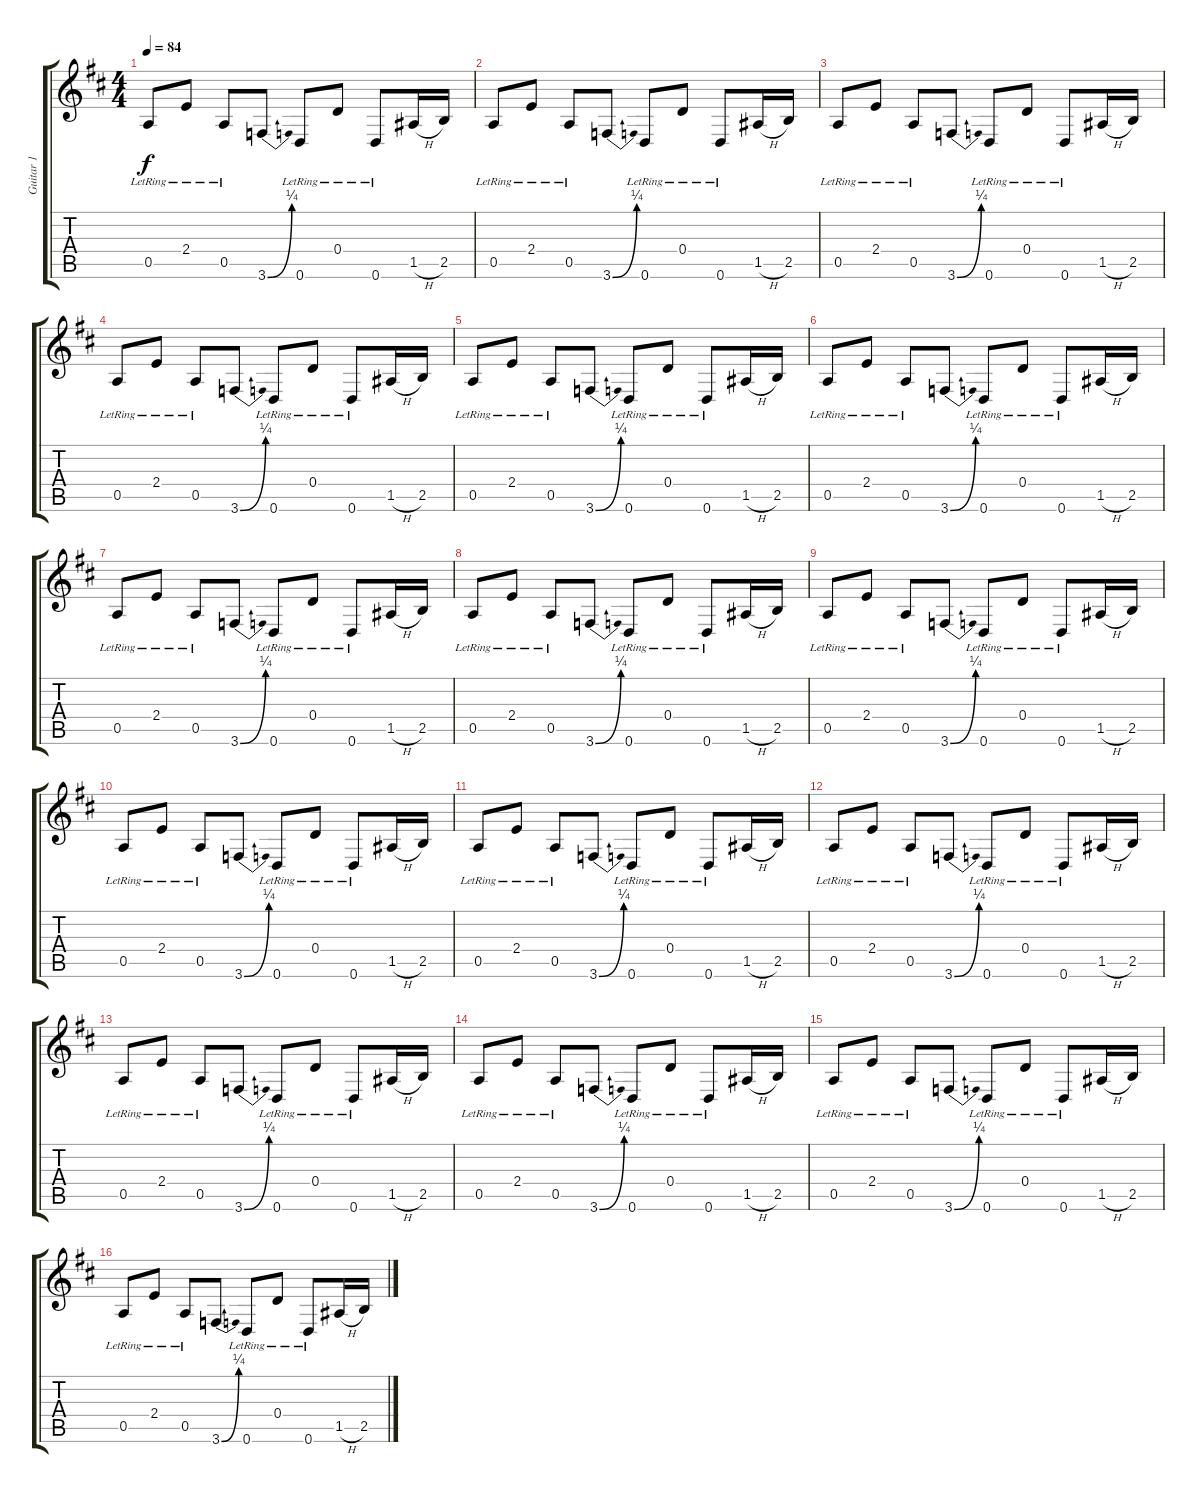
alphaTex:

\track ("Guitar 1" "Guitar 1") {instrument acousticguitarsteel}
\staff {score tabs}
\tuning (D4 B3 G3 D3 A2 D2) {hide}
\ts (4 4)
\tempo 84
\clef g2
\ks d
0.5{lr}.8{dy f} 2.4{lr}.8 0.5{lr}.8 3.6{be (bend 0 0 60 1)}.8 0.6{lr}.8 0.4{lr}.8 0.6{lr}.8 1.5{h}.16 2.5.16 |
0.5{lr}.8 2.4{lr}.8 0.5{lr}.8 3.6{be (bend 0 0 60 1)}.8 0.6{lr}.8 0.4{lr}.8 0.6{lr}.8 1.5{h}.16 2.5.16 |
0.5{lr}.8 2.4{lr}.8 0.5{lr}.8 3.6{be (bend 0 0 60 1)}.8 0.6{lr}.8 0.4{lr}.8 0.6{lr}.8 1.5{h}.16 2.5.16 |
0.5{lr}.8 2.4{lr}.8 0.5{lr}.8 3.6{be (bend 0 0 60 1)}.8 0.6{lr}.8 0.4{lr}.8 0.6{lr}.8 1.5{h}.16 2.5.16 |
0.5{lr}.8 2.4{lr}.8 0.5{lr}.8 3.6{be (bend 0 0 60 1)}.8 0.6{lr}.8 0.4{lr}.8 0.6{lr}.8 1.5{h}.16 2.5.16 |
0.5{lr}.8 2.4{lr}.8 0.5{lr}.8 3.6{be (bend 0 0 60 1)}.8 0.6{lr}.8 0.4{lr}.8 0.6{lr}.8 1.5{h}.16 2.5.16 |
0.5{lr}.8 2.4{lr}.8 0.5{lr}.8 3.6{be (bend 0 0 60 1)}.8 0.6{lr}.8 0.4{lr}.8 0.6{lr}.8 1.5{h}.16 2.5.16 |
0.5{lr}.8 2.4{lr}.8 0.5{lr}.8 3.6{be (bend 0 0 60 1)}.8 0.6{lr}.8 0.4{lr}.8 0.6{lr}.8 1.5{h}.16 2.5.16 |
0.5{lr}.8 2.4{lr}.8 0.5{lr}.8 3.6{be (bend 0 0 60 1)}.8 0.6{lr}.8 0.4{lr}.8 0.6{lr}.8 1.5{h}.16 2.5.16 |
0.5{lr}.8{volume 10} 2.4{lr}.8 0.5{lr}.8 3.6{be (bend 0 0 60 1)}.8 0.6{lr}.8 0.4{lr}.8 0.6{lr}.8 1.5{h}.16 2.5.16 |
0.5{lr}.8 2.4{lr}.8 0.5{lr}.8 3.6{be (bend 0 0 60 1)}.8 0.6{lr}.8 0.4{lr}.8 0.6{lr}.8 1.5{h}.16 2.5.16 |
0.5{lr}.8 2.4{lr}.8 0.5{lr}.8 3.6{be (bend 0 0 60 1)}.8 0.6{lr}.8 0.4{lr}.8 0.6{lr}.8 1.5{h}.16 2.5.16 |
0.5{lr}.8 2.4{lr}.8 0.5{lr}.8 3.6{be (bend 0 0 60 1)}.8 0.6{lr}.8 0.4{lr}.8 0.6{lr}.8 1.5{h}.16 2.5.16 |
0.5{lr}.8 2.4{lr}.8 0.5{lr}.8 3.6{be (bend 0 0 60 1)}.8 0.6{lr}.8 0.4{lr}.8 0.6{lr}.8 1.5{h}.16 2.5.16 |
0.5{lr}.8 2.4{lr}.8 0.5{lr}.8 3.6{be (bend 0 0 60 1)}.8 0.6{lr}.8 0.4{lr}.8 0.6{lr}.8 1.5{h}.16 2.5.16 |
0.5{lr}.8 2.4{lr}.8 0.5{lr}.8 3.6{be (bend 0 0 60 1)}.8 0.6{lr}.8 0.4{lr}.8 0.6{lr}.8 1.5{h}.16 2.5.16
